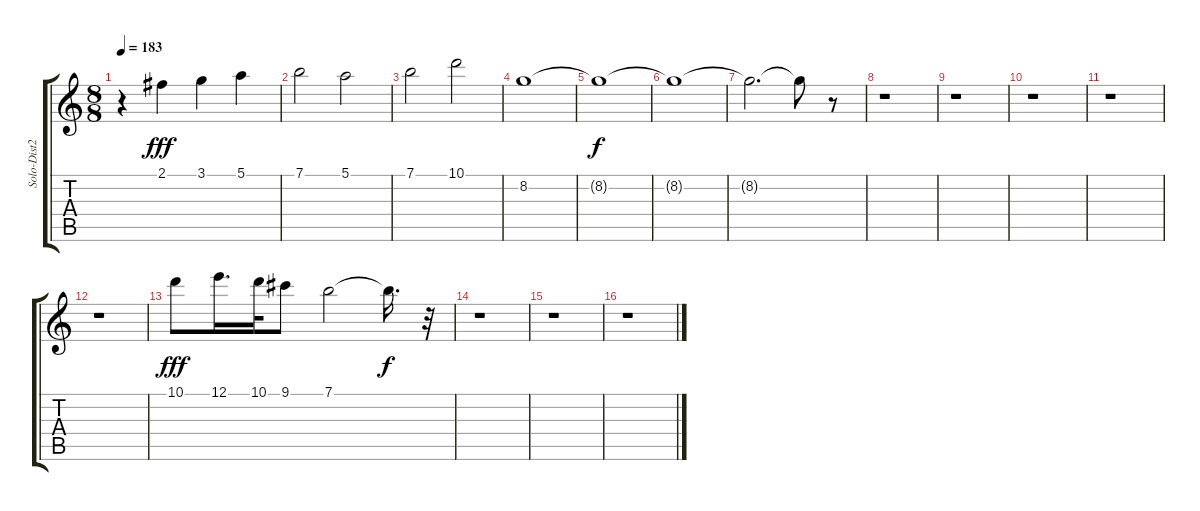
\track ("Solo-Dist2" "Solo-Dist2") {instrument distortionguitar}
\staff {score tabs}
\tuning (E4 B3 G3 D3 A2 E2) {hide}
\ts (8 8)
\tempo 183
\clef g2
\ks c
r.4{dy f} 2.1.4{dy fff} 3.1.4 5.1.4 |
7.1.2 5.1.2 |
7.1.2 10.1.2 |
8.2.1 |
8.2{t}.1{dy f} |
8.2{t}.1 |
8.2{t}.2{d} 8.2{t}.8 r.8 |
r.1 |
r.1 |
r.1 |
r.1 |
r.1 |
10.1.8{dy fff} 12.1.16{d} 10.1.32 9.1.8 7.1.2 7.1{t}.16{d dy f} r.32 |
r.1 |
r.1 |
r.1
